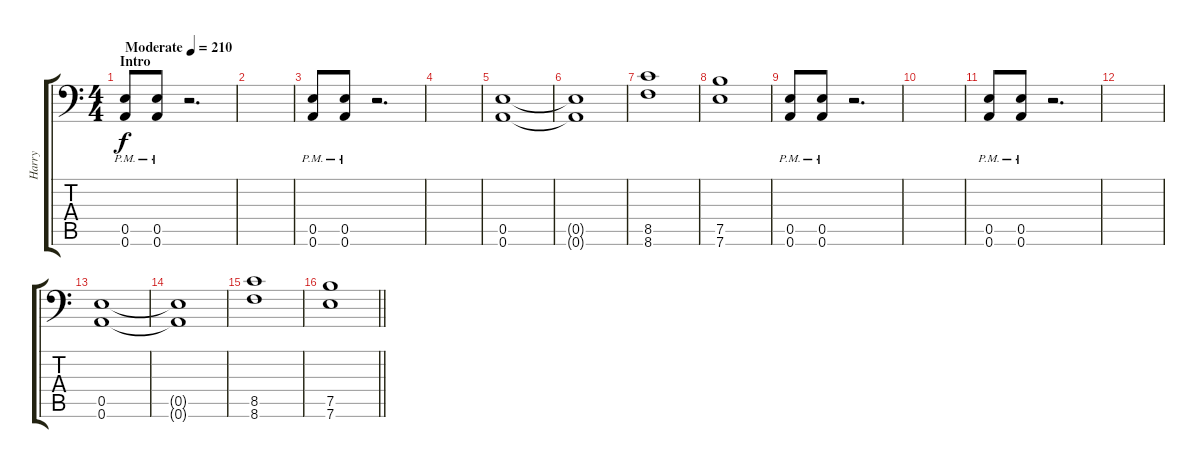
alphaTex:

\track ("Harry" "Harry") {instrument distortionguitar}
\staff {score tabs}
\tuning (B3 Gb3 D3 A2 E2 A1) {hide}
\ts (4 4)
\section ("" "Intro")
\tempo (210 "Moderate")
\clef f4
\ks c
(0.5{pm} 0.6{pm}).8{dy f instrument distortionguitar} (0.5{pm} 0.6{pm}).8 r.2{d} |
|
(0.5{pm} 0.6{pm}).8 (0.5{pm} 0.6{pm}).8 r.2{d} |
|
(0.5 0.6).1 |
(0.5{t} 0.6{t}).1 |
(8.5 8.6).1 |
(7.5 7.6).1 |
(0.5{pm} 0.6{pm}).8 (0.5{pm} 0.6{pm}).8 r.2{d} |
|
(0.5{pm} 0.6{pm}).8 (0.5{pm} 0.6{pm}).8 r.2{d} |
|
(0.5 0.6).1 |
(0.5{t} 0.6{t}).1 |
(8.5 8.6).1 |
\barLineRight lightlight
(7.5 7.6).1
